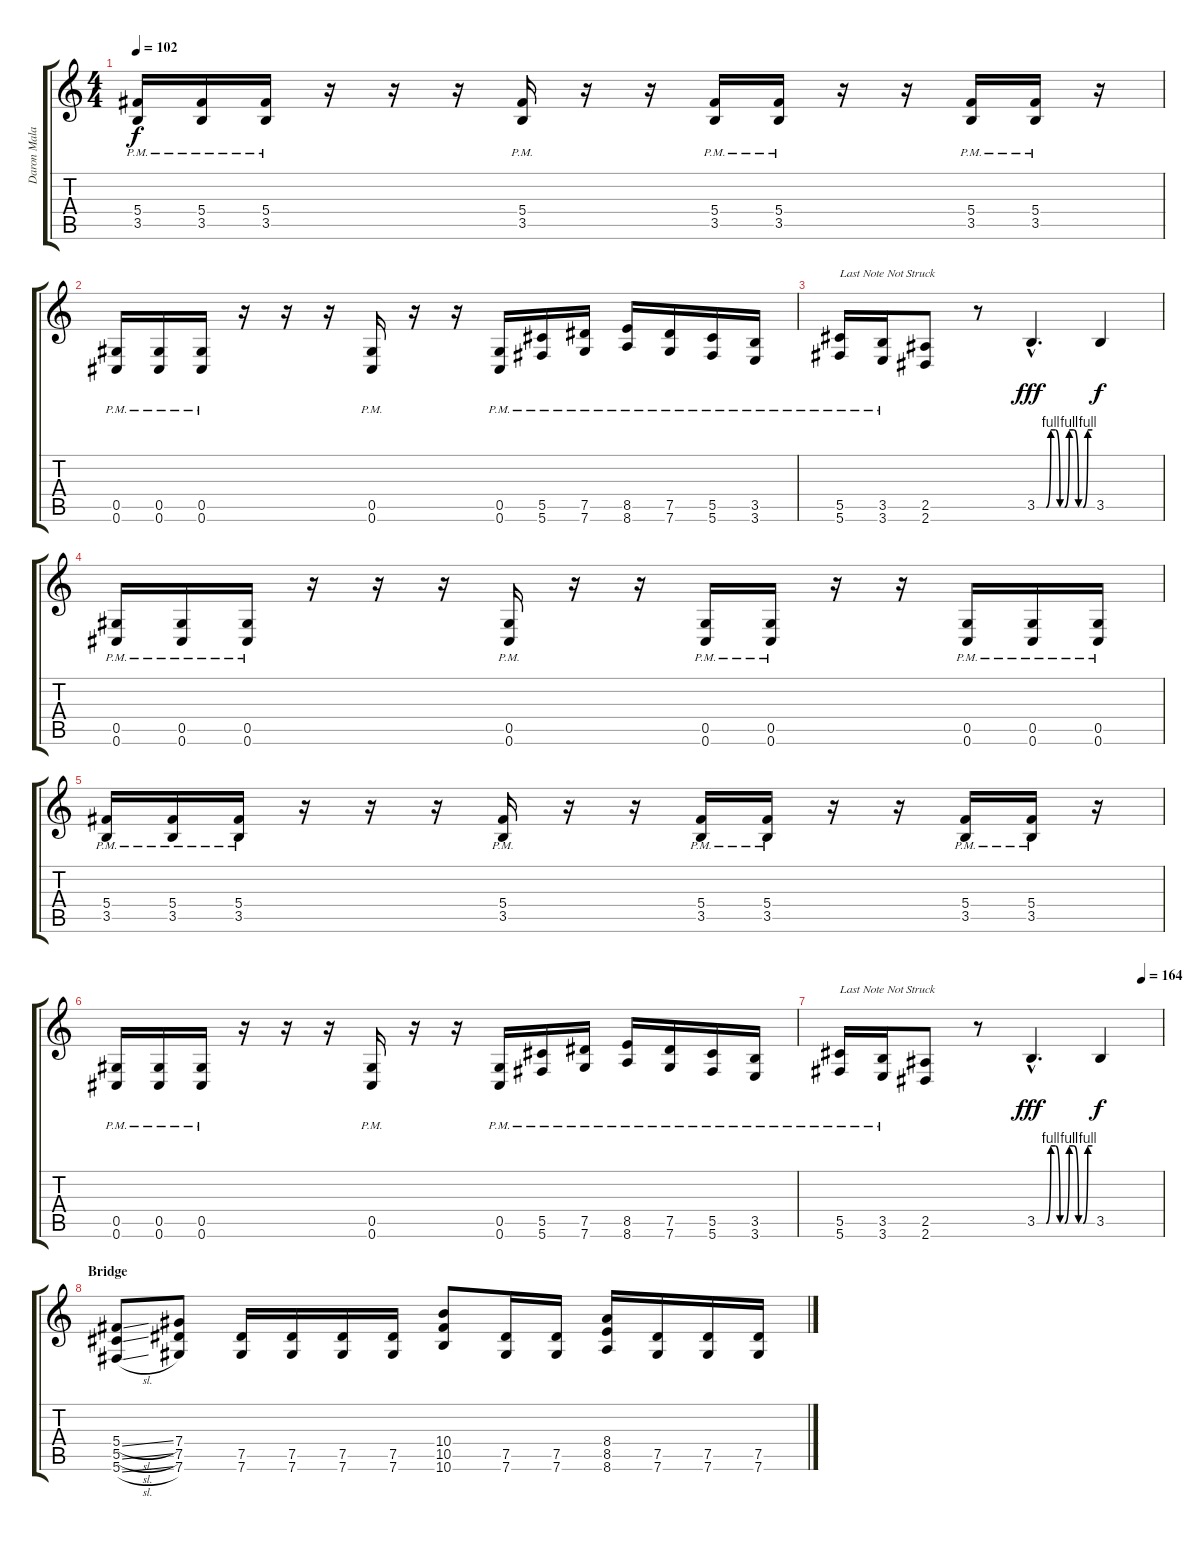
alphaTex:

\track ("Daron Malakian (Guitar)" "Daron Mala") {instrument overdrivenguitar}
\staff {score tabs}
\tuning (Eb4 Bb3 Gb3 Db3 Ab2 Db2) {hide}
\ts (4 4)
\tempo 102
\clef g2
\ks c
(5.4{pm} 3.5{pm}).16{dy f} (5.4{pm} 3.5{pm}).16 (5.4{pm} 3.5{pm}).16 r.16 r.16 r.16 (5.4{pm} 3.5{pm}).16 r.16 r.16 (5.4{pm} 3.5{pm}).16 (5.4{pm} 3.5{pm}).16 r.16 r.16 (5.4{pm} 3.5{pm}).16 (5.4{pm} 3.5{pm}).16 r.16 |
(0.5{pm} 0.6{pm}).16 (0.5{pm} 0.6{pm}).16 (0.5{pm} 0.6{pm}).16 r.16 r.16 r.16 (0.5{pm} 0.6{pm}).16 r.16 r.16 (0.5{pm} 0.6{pm}).16 (5.5{pm} 5.6{pm}).16 (7.5{pm} 7.6{pm}).16 (8.5{pm} 8.6{pm}).16 (7.5{pm} 7.6{pm}).16 (5.5{pm} 5.6{pm}).16 (3.5{pm} 3.6{pm}).16 |
(5.5{pm} 5.6{pm}).16{txt "Last Note Not Struck"} (3.5{pm} 3.6{pm}).16 (2.5 2.6).8 r.8 3.5{be (custom 0 0 5 0 10 0 15 4 20 4 25 0 30 0 35 4 40 4 45 0 50 0 55 4 60 4) hac}.4{d dy fff} 3.5.4{dy f} |
(0.5{pm} 0.6{pm}).16 (0.5{pm} 0.6{pm}).16 (0.5{pm} 0.6{pm}).16 r.16 r.16 r.16 (0.5{pm} 0.6{pm}).16 r.16 r.16 (0.5{pm} 0.6{pm}).16 (0.5{pm} 0.6{pm}).16 r.16 r.16 (0.5{pm} 0.6{pm}).16 (0.5{pm} 0.6{pm}).16 (0.5{pm} 0.6{pm}).16 |
(5.4{pm} 3.5{pm}).16 (5.4{pm} 3.5{pm}).16 (5.4{pm} 3.5{pm}).16 r.16 r.16 r.16 (5.4{pm} 3.5{pm}).16 r.16 r.16 (5.4{pm} 3.5{pm}).16 (5.4{pm} 3.5{pm}).16 r.16 r.16 (5.4{pm} 3.5{pm}).16 (5.4{pm} 3.5{pm}).16 r.16 |
(0.5{pm} 0.6{pm}).16 (0.5{pm} 0.6{pm}).16 (0.5{pm} 0.6{pm}).16 r.16 r.16 r.16 (0.5{pm} 0.6{pm}).16 r.16 r.16 (0.5{pm} 0.6{pm}).16 (5.5{pm} 5.6{pm}).16 (7.5{pm} 7.6{pm}).16 (8.5{pm} 8.6{pm}).16 (7.5{pm} 7.6{pm}).16 (5.5{pm} 5.6{pm}).16 (3.5{pm} 3.6{pm}).16 |
\tempo (164 0.9375)
(5.5{pm} 5.6{pm}).16{txt "Last Note Not Struck"} (3.5{pm} 3.6{pm}).16 (2.5 2.6).8 r.8 3.5{be (custom 0 0 5 0 10 0 15 4 20 4 25 0 30 0 35 4 40 4 45 0 50 0 55 4 60 4) hac}.4{d dy fff} 3.5.4{dy f} |
\section ("" "Bridge")
(5.4{sl} 5.5{sl} 5.6{sl}).8 (7.4 7.5 7.6).8 (7.5 7.6).16 (7.5 7.6).16 (7.5 7.6).16 (7.5 7.6).16 (10.4 10.5 10.6).8 (7.5 7.6).16 (7.5 7.6).16 (8.4 8.5 8.6).16 (7.5 7.6).16 (7.5 7.6).16 (7.5 7.6).16
